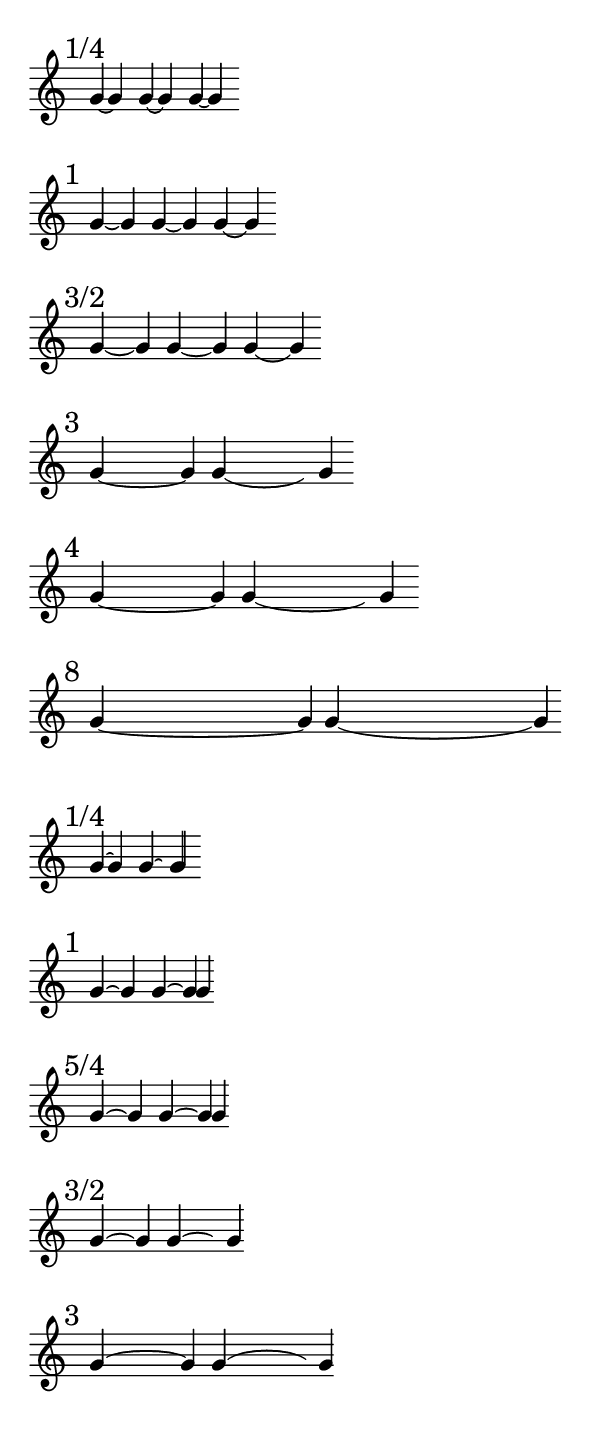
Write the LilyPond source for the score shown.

\version "2.16.2"

\include "common-code.ily"

\layout {
  % make sure that note spacing won't change (as we rely
  % on spacer rests, not explicit offsets, to put notes apart)
  \override Score.SpacingSpanner #'common-shortest-duration =
  #(ly:make-moment 10 53)
}

\transpose d g
\new Staff {
  \tieDown

  \mark "1/4"
  d'4*1/4 ~ d'4
  \tie-cps #'((0.731 . -1.8) (1.024 . -2.5) (1.948 . -2.5) (2.241 . -1.8))
  d'4*1/4 ~ d'4
  \tie-cps #'((0.981 . -1.6) (1.182 . -1.83) (1.679 . -1.83) (1.879 . -1.6))
  d'4*1/4 ~ d'4
  \br

  \mark "1"
  d'4 ~ d'4
  \tie-cps #'((1.377 . -1.45) (1.692 . -1.85) (2.470 . -1.85) (2.785 . -1.45))
  d'4 ~ d'
  \tie-cps #'((0.910 . -1.75) (1.398 . -2.5) (2.604 . -2.5) (3.092 . -1.75))
  d'4 ~ d'
  \br

  \mark "3/2"
  d'4 ~ s8 d'4
  \tie-cps #'((1.419 . -1.4) (2.055 . -1.9) (3.626 . -1.9) (4.262 . -1.4))
  d'4 ~ s8 d'4
  \tie-cps #'((1.127 . -1.65) (1.868 . -2.5) (3.700 . -2.5) (4.441 . -1.65))
  d'4 ~ s8 d'4
  \br

  \mark "3"
  d'4 ~ s2 d'4
  <<
    {
      \tie-cps #'((1.271 . -1.55) (2.566 . -2.7) (7.552 . -2.7) (8.847 . -1.55))
      d'4*3 ~ \hideNotes d' \unHideNotes
    }
    \new Voice {
      \once \override Stem #'extra-offset = #'(9.00 . 0)
      \once \override NoteHead #'extra-offset = #'(9.00 . 0)
      d'4
    }
  >>
  \br

  \mark "4"
  d'4 ~ s2. d'4
  <<
    {
      \tie-cps #'((1.328 . -1.5) (3.073 . -2.65) (10.367 . -2.65) (11.813 . -1.5))
      d'4*4 ~ \hideNotes d' \unHideNotes
    }
    \new Voice {
      \once \override Stem #'extra-offset = #'(12.00 . 0)
      \once \override NoteHead #'extra-offset = #'(12.00 . 0)
      d'4
    }
  >>
  \br

  \mark "8"
  d'4 ~ s1.. d'4
  \shape Tie #'((0.4 . 0.2)(1.4 . -0.3)(-1.7 . -0.3)(-0.7 . 0.25))
  d'4 ~ s1.. d'4
  \br
}


\transpose d g
\new Staff {
  \tieUp

  \mark "1/4"
  d'4*1/4 ~ d'4
  <<
    {
      \tie-cps #'((1.5 . -0.42) (1.637 . -0.18) (2.015 . -0.18) (2.15 . -0.42))
      d'4*1/4 ~ d'4
    }
    \new Voice {
      \once \override Stem #'extra-offset = #'(1.82 . 0)
      \once \override NoteHead #'extra-offset = #'(1.82 . 0)
      d'4
    }
  >>
  \br

  \mark "1"
  d'4 ~ d'4
  <<
    {
      \tie-cps #'((1.554 . -0.55) (1.854 . -0.15) (2.639 . -0.15) (2.939 . -0.55))
      d'4 ~ d'4
    }
    \new Voice {
      \once \override Stem #'extra-offset = #'(3.00 . 0)
      \once \override NoteHead #'extra-offset = #'(3.00 . 0)
      d'4
    }
  >>
  \br

  \mark "5/4"
  d'4 ~ s16 d'4
  <<
    {
      \tie-cps #'((1.554 . -0.6) (2.000 . -0.15) (3.174 . -0.15) (3.647 . -0.6))
      d'4 ~ s16 d'4
    }
    \new Voice {
      \once \override Stem #'extra-offset = #'(3.75 . 0)
      \once \override NoteHead #'extra-offset = #'(3.75 . 0)
      d'4
    }
  >>
  \br

  \mark "3/2"
  d'4 ~ s8 d'4
  <<
    {
      \tie-cps #'((1.554 . -0.6) (2.19 . -0.1) (3.759 . -0.1) (4.397 . -0.6))
      d'4 ~ s8 \hideNotes d'4 \unHideNotes
    }
    \new Voice {
      \once \override Stem #'extra-offset = #'(4.5 . 0)
      \once \override NoteHead #'extra-offset = #'(4.5 . 0)
      d'4
    }
  >>
  \br

  \mark "3"
  d'4 ~ s2 d'4
  <<
    {
      \tie-cps #'((1.554 . -0.45) (2.866 . 0.7) (7.752 . 0.7) (9.065 . -0.45))
      d'4 ~ s2 \hideNotes d'4 \unHideNotes
    }
    \new Voice {
      \once \override Stem #'extra-offset = #'(9.00 . 0)
      \once \override NoteHead #'extra-offset = #'(9.00 . 0)
      d'4
    }
  >>
  \br
}
